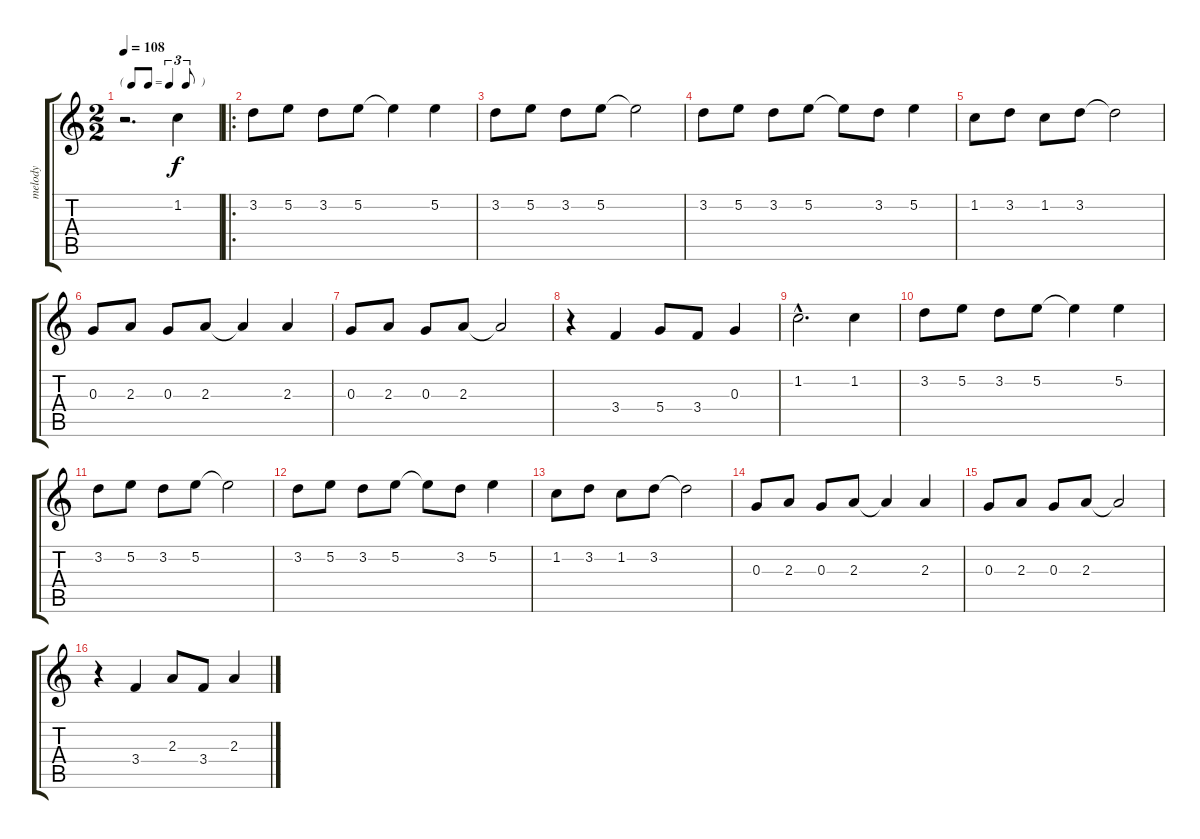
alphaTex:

\track ("melody" "melody") {instrument acousticguitarnylon}
\staff {score tabs}
\tuning (E4 B3 G3 D3 A2 E2) {hide}
\ts (2 2)
\tf triplet8th
\tempo 108
\clef g2
\ks c
r.2{d dy f instrument acousticguitarnylon} 1.2.4 |
\ro
3.2.8 5.2.8 3.2.8 5.2.8 5.2{t}.4 5.2.4 |
3.2.8 5.2.8 3.2.8 5.2.8 5.2{t}.2 |
3.2.8 5.2.8 3.2.8 5.2.8 5.2{t}.8 3.2.8 5.2.4 |
1.2.8 3.2.8 1.2.8 3.2.8 3.2{t}.2 |
0.3.8 2.3.8 0.3.8 2.3.8 2.3{t}.4 2.3.4 |
0.3.8 2.3.8 0.3.8 2.3.8 2.3{t}.2 |
r.4 3.4.4 5.4.8 3.4.8 0.3.4 |
1.2{hac}.2{d} 1.2.4 |
3.2.8 5.2.8 3.2.8 5.2.8 5.2{t}.4 5.2.4 |
3.2.8 5.2.8 3.2.8 5.2.8 5.2{t}.2 |
3.2.8 5.2.8 3.2.8 5.2.8 5.2{t}.8 3.2.8 5.2.4 |
1.2.8 3.2.8 1.2.8 3.2.8 3.2{t}.2 |
0.3.8 2.3.8 0.3.8 2.3.8 2.3{t}.4 2.3.4 |
0.3.8 2.3.8 0.3.8 2.3.8 2.3{t}.2 |
r.4 3.4.4 2.3.8 3.4.8 2.3.4
